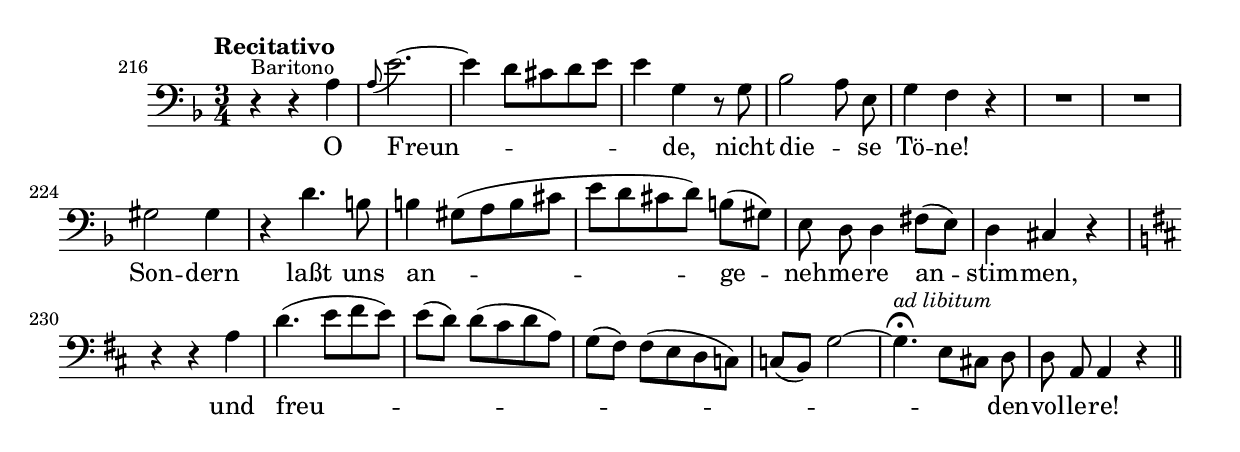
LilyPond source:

%% DO NOT EDIT this file manually; it is automatically
%% generated from LSR http://lsr.dsi.unimi.it
%% Make any changes in LSR itself, or in Documentation/snippets/new/ ,
%% and then run scripts/auxiliar/makelsr.py
%%
%% This file is in the public domain.
\version "2.16.0"

\header {
  lsrtags = "headword"

  texidoc = "
Vocal headword

"
  doctitle = "Vocal headword"
} % begin verbatim

\layout {
  \context {
    \Score
    \override PaperColumn #'keep-inside-line = ##t
    \override NonMusicalPaperColumn #'keep-inside-line = ##t
  }
}

% L. van Beethoven. Symphony No. 9 in D minor, op.125; Finale
% mm. 216 -- 236
% Text: F. von Schiller

\score {
  \new Staff \relative c' {
    \set Score.currentBarNumber = 216
    \bar ""  % make first bar number be shown
    \clef bass \key d \minor \time 3/4
    % \tempo "Presto"
    % \compressFullBarRests  R2.*8
    \tempo "Recitativo"
    \autoBeamOff
    r4^\markup { \small Baritono } r a
    \appoggiatura a8 e'2. ~
    e4 d8[ cis d e]
    e4 g, r8 g
    bes2 a8 e
    g4 f r
    R2.*2
    gis2 gis4
    r4 d'4. b8
    b4 gis8([ a b cis]
    e8[ d cis d)] b([ gis)]
    e8 d d4 fis8([ e)]
    d4 cis r
    \key d \major
    r4 r a'
    d4.( e8[ fis e)]
    e([ d)] d([ cis d a)]
    g8([ fis)] fis([ e d c)]
    c8([ b)] g'2~
    \once \override Script #'outside-staff-priority = #1 % put fermata closer to staff
    g4.\fermata ^\markup { \small \italic "ad libitum" } e8[ cis!] d
    d8 a a4 r \bar "||"

    % \time 4/4 \tempo "Allegro assai"
    % R1
    % e''4^\f d r2
    % R1
    % e4( ^\f d2) a8([ g)]
  }
  \addlyrics {
    O Freun -- _ _ de, nicht die -- _ se Tö -- ne!
    Son -- dern laßt uns an -- _ ge -- neh -- me -- re an -- stim -- men,
    und freu -- _ _ _ _ _ _ _ den -- vol -- le -- re!
    % Freu -- de, Freu -- de,__
  }
}
